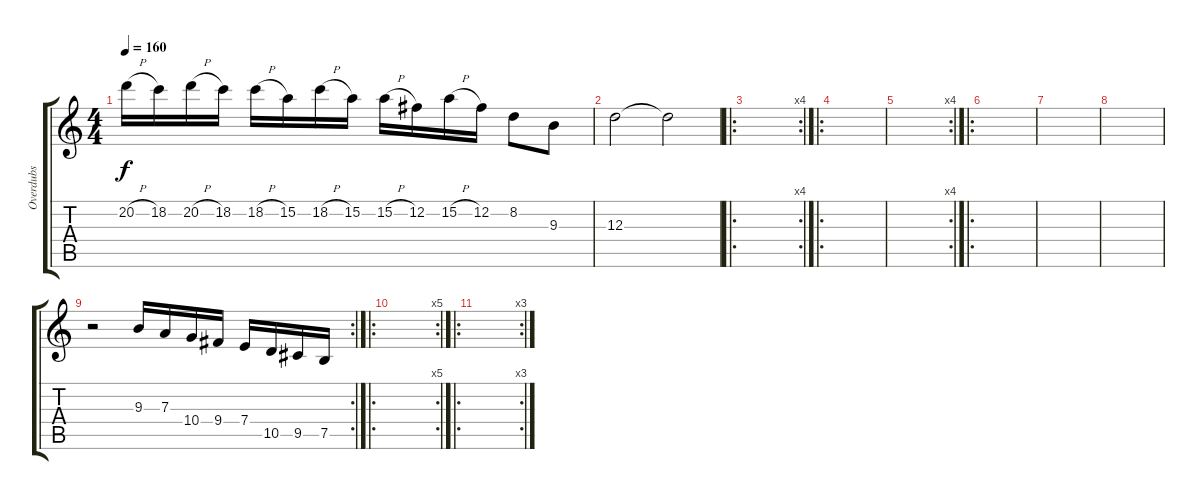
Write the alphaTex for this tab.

\track ("Overdubs" "Overdubs") {instrument distortionguitar}
\staff {score tabs}
\tuning (B3 Gb3 D3 A2 E2 B1) {hide}
\ts (4 4)
\tempo 160
\clef g2
\ks c
20.2{h}.16{dy f} 18.2.16 20.2{h}.16 18.2.16 18.2{h}.16 15.2.16 18.2{h}.16 15.2.16 15.2{h}.16 12.2.16 15.2{h}.16 12.2.16 8.2.8 9.3.8 |
12.3.2 12.3{t}.2 |
\ro
\rc 4
|
\ro
|
\rc 4
|
\ro
|
|
|
\rc 2
r.2 9.3.16 7.3.16 10.4.16 9.4.16 7.4.16 10.5.16 9.5.16 7.5.16 |
\ro
\rc 5
|
\ro
\rc 3
